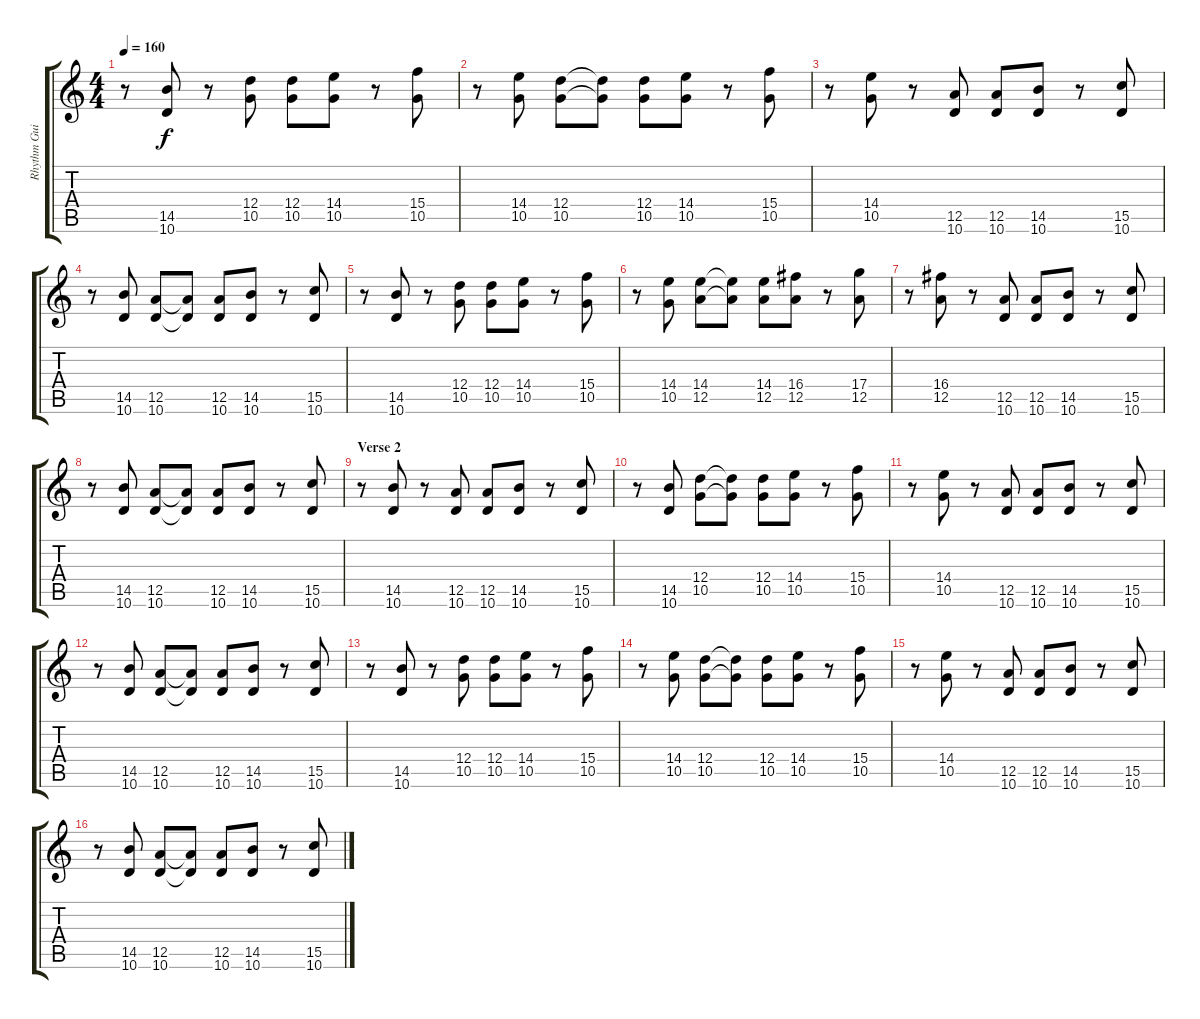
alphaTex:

\track ("Rhythm Guitar" "Rhythm Gui") {instrument electricguitarmuted}
\staff {score tabs}
\tuning (E4 B3 G3 D3 A2 E2) {hide}
\ts (4 4)
\tempo 160
\clef g2
\ks c
r.8{dy f} (14.5 10.6).8 r.8 (12.4 10.5).8 (12.4 10.5).8 (14.4 10.5).8 r.8 (15.4 10.5).8 |
r.8 (14.4 10.5).8 (12.4 10.5).8 (12.4{t} 10.5{t}).8 (12.4 10.5).8 (14.4 10.5).8 r.8 (15.4 10.5).8 |
r.8 (14.4 10.5).8 r.8 (12.5 10.6).8 (12.5 10.6).8 (14.5 10.6).8 r.8 (15.5 10.6).8 |
r.8 (14.5 10.6).8 (12.5 10.6).8 (12.5{t} 10.6{t}).8 (12.5 10.6).8 (14.5 10.6).8 r.8 (15.5 10.6).8 |
r.8 (14.5 10.6).8 r.8 (12.4 10.5).8 (12.4 10.5).8 (14.4 10.5).8 r.8 (15.4 10.5).8 |
r.8 (14.4 10.5).8 (14.4 12.5).8 (14.4{t} 12.5{t}).8 (14.4 12.5).8 (16.4 12.5).8 r.8 (17.4 12.5).8 |
r.8 (16.4 12.5).8 r.8 (12.5 10.6).8 (12.5 10.6).8 (14.5 10.6).8 r.8 (15.5 10.6).8 |
r.8 (14.5 10.6).8 (12.5 10.6).8 (12.5{t} 10.6{t}).8 (12.5 10.6).8 (14.5 10.6).8 r.8 (15.5 10.6).8 |
\section ("" "Verse 2")
r.8 (14.5 10.6).8 r.8 (12.5 10.6).8 (12.5 10.6).8 (14.5 10.6).8 r.8 (15.5 10.6).8 |
r.8 (14.5 10.6).8 (12.4 10.5).8 (12.4{t} 10.5{t}).8 (12.4 10.5).8 (14.4 10.5).8 r.8 (15.4 10.5).8 |
r.8 (14.4 10.5).8 r.8 (12.5 10.6).8 (12.5 10.6).8 (14.5 10.6).8 r.8 (15.5 10.6).8 |
r.8 (14.5 10.6).8 (12.5 10.6).8 (12.5{t} 10.6{t}).8 (12.5 10.6).8 (14.5 10.6).8 r.8 (15.5 10.6).8 |
r.8 (14.5 10.6).8 r.8 (12.4 10.5).8 (12.4 10.5).8 (14.4 10.5).8 r.8 (15.4 10.5).8 |
r.8 (14.4 10.5).8 (12.4 10.5).8 (12.4{t} 10.5{t}).8 (12.4 10.5).8 (14.4 10.5).8 r.8 (15.4 10.5).8 |
r.8 (14.4 10.5).8 r.8 (12.5 10.6).8 (12.5 10.6).8 (14.5 10.6).8 r.8 (15.5 10.6).8 |
r.8 (14.5 10.6).8 (12.5 10.6).8 (12.5{t} 10.6{t}).8 (12.5 10.6).8 (14.5 10.6).8 r.8 (15.5 10.6).8
